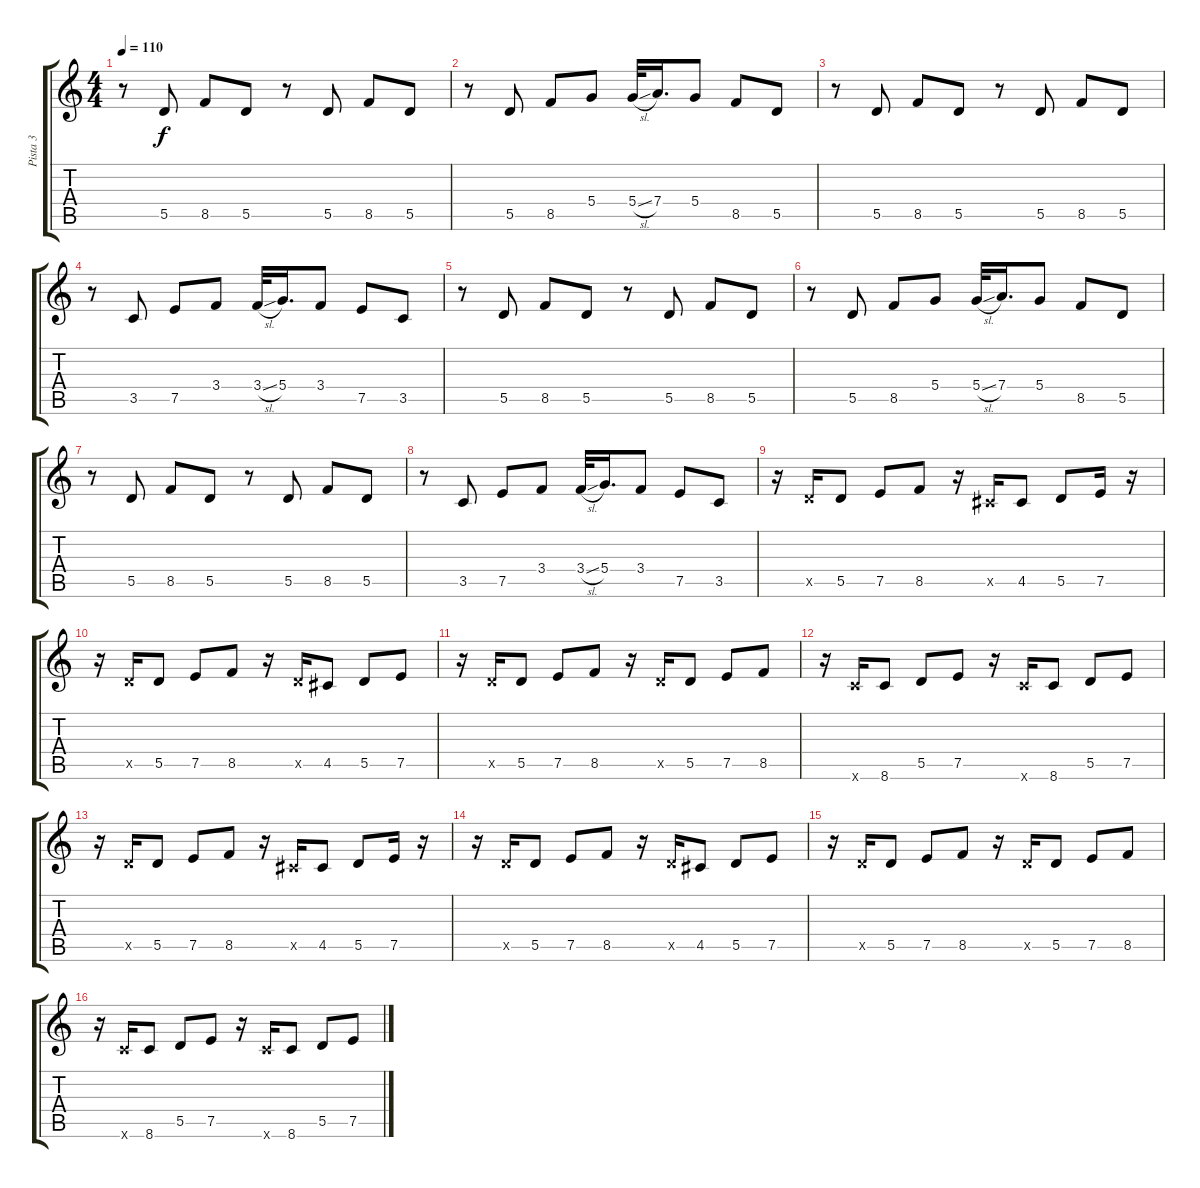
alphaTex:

\track ("Pista 3" "Pista 3") {instrument overdrivenguitar}
\staff {score tabs}
\tuning (E4 B3 G3 D3 A2 E2) {hide}
\ts (4 4)
\tempo 110
\clef g2
\ks c
r.8{dy f} 5.5.8 8.5.8 5.5.8 r.8 5.5.8 8.5.8 5.5.8 |
r.8 5.5.8 8.5.8 5.4.8 5.4{sl}.32 7.4.16{d} 5.4.8 8.5.8 5.5.8 |
r.8 5.5.8 8.5.8 5.5.8 r.8 5.5.8 8.5.8 5.5.8 |
r.8 3.5.8 7.5.8 3.4.8 3.4{sl}.32 5.4.16{d} 3.4.8 7.5.8 3.5.8 |
r.8 5.5.8 8.5.8 5.5.8 r.8 5.5.8 8.5.8 5.5.8 |
r.8 5.5.8 8.5.8 5.4.8 5.4{sl}.32 7.4.16{d} 5.4.8 8.5.8 5.5.8 |
r.8 5.5.8 8.5.8 5.5.8 r.8 5.5.8 8.5.8 5.5.8 |
r.8 3.5.8 7.5.8 3.4.8 3.4{sl}.32 5.4.16{d} 3.4.8 7.5.8 3.5.8 |
r.16 5.5{x}.16 5.5.8 7.5.8 8.5.8 r.16 4.5{x}.16 4.5.8 5.5.8 7.5.16 r.16 |
r.16 5.5{x}.16 5.5.8 7.5.8 8.5.8 r.16 5.5{x}.16 4.5.8 5.5.8 7.5.8 |
r.16 5.5{x}.16 5.5.8 7.5.8 8.5.8 r.16 5.5{x}.16 5.5.8 7.5.8 8.5.8 |
r.16 8.6{x}.16 8.6.8 5.5.8 7.5.8 r.16 8.6{x}.16 8.6.8 5.5.8 7.5.8 |
r.16 5.5{x}.16 5.5.8 7.5.8 8.5.8 r.16 4.5{x}.16 4.5.8 5.5.8 7.5.16 r.16 |
r.16 5.5{x}.16 5.5.8 7.5.8 8.5.8 r.16 5.5{x}.16 4.5.8 5.5.8 7.5.8 |
r.16 5.5{x}.16 5.5.8 7.5.8 8.5.8 r.16 5.5{x}.16 5.5.8 7.5.8 8.5.8 |
r.16 8.6{x}.16 8.6.8 5.5.8 7.5.8 r.16 8.6{x}.16 8.6.8 5.5.8 7.5.8
